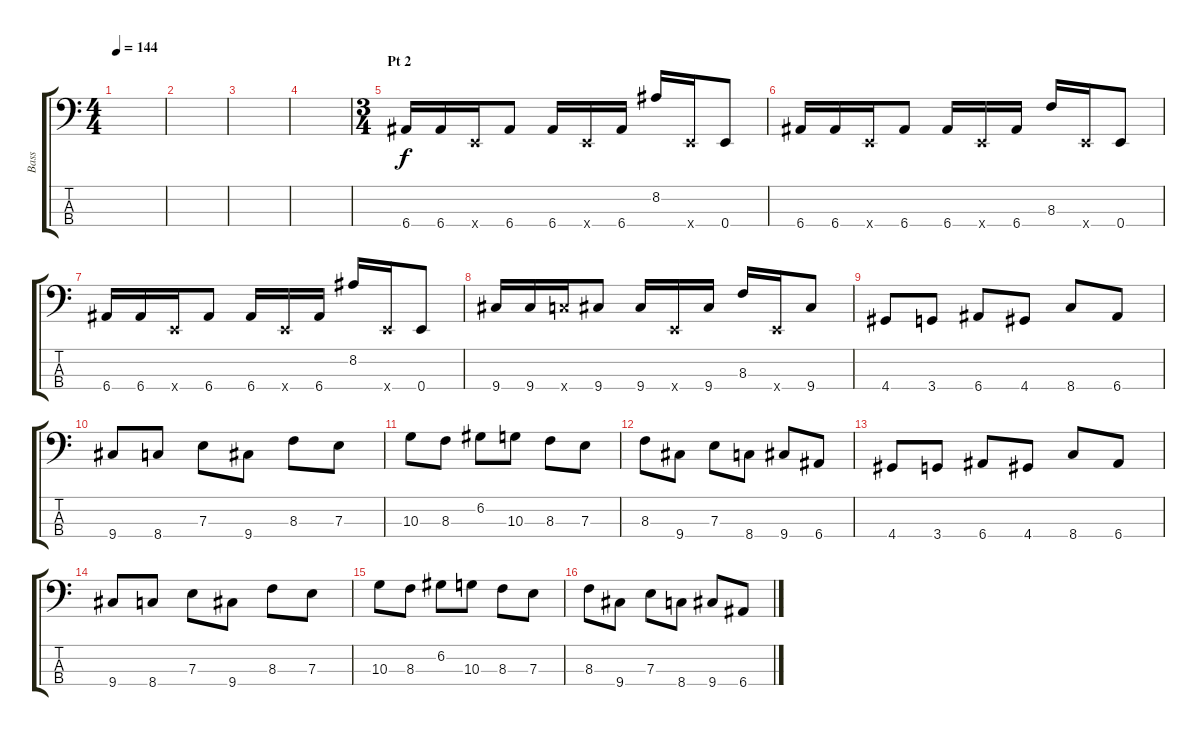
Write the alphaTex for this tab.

\track ("Bass" "Bass") {instrument electricbasspick}
\staff {score tabs}
\tuning (G2 D2 A1 E1) {hide}
\ts (4 4)
\tempo 144
\clef f4
\ks c
|
|
|
|
\ts (3 4)
\section ("" "Pt 2")
6.4.16 6.4.16 0.4{x}.16 6.4.8 6.4.16 0.4{x}.16 6.4.16 8.2.16 0.4{x}.16 0.4.8 |
6.4.16 6.4.16 0.4{x}.16 6.4.8 6.4.16 0.4{x}.16 6.4.16 8.3.16 0.4{x}.16 0.4.8 |
6.4.16 6.4.16 0.4{x}.16 6.4.8 6.4.16 0.4{x}.16 6.4.16 8.2.16 0.4{x}.16 0.4.8 |
9.4.16 9.4.16 8.4{x}.16 9.4.8 9.4.16 0.4{x}.16 9.4.16 8.3.16 0.4{x}.16 9.4.8 |
4.4.8 3.4.8 6.4.8 4.4.8 8.4.8 6.4.8 |
9.4.8 8.4.8 7.3.8 9.4.8 8.3.8 7.3.8 |
10.3.8 8.3.8 6.2.8 10.3.8 8.3.8 7.3.8 |
8.3.8 9.4.8 7.3.8 8.4.8 9.4.8 6.4.8 |
4.4.8 3.4.8 6.4.8 4.4.8 8.4.8 6.4.8 |
9.4.8 8.4.8 7.3.8 9.4.8 8.3.8 7.3.8 |
10.3.8 8.3.8 6.2.8 10.3.8 8.3.8 7.3.8 |
8.3.8 9.4.8 7.3.8 8.4.8 9.4.8 6.4.8
